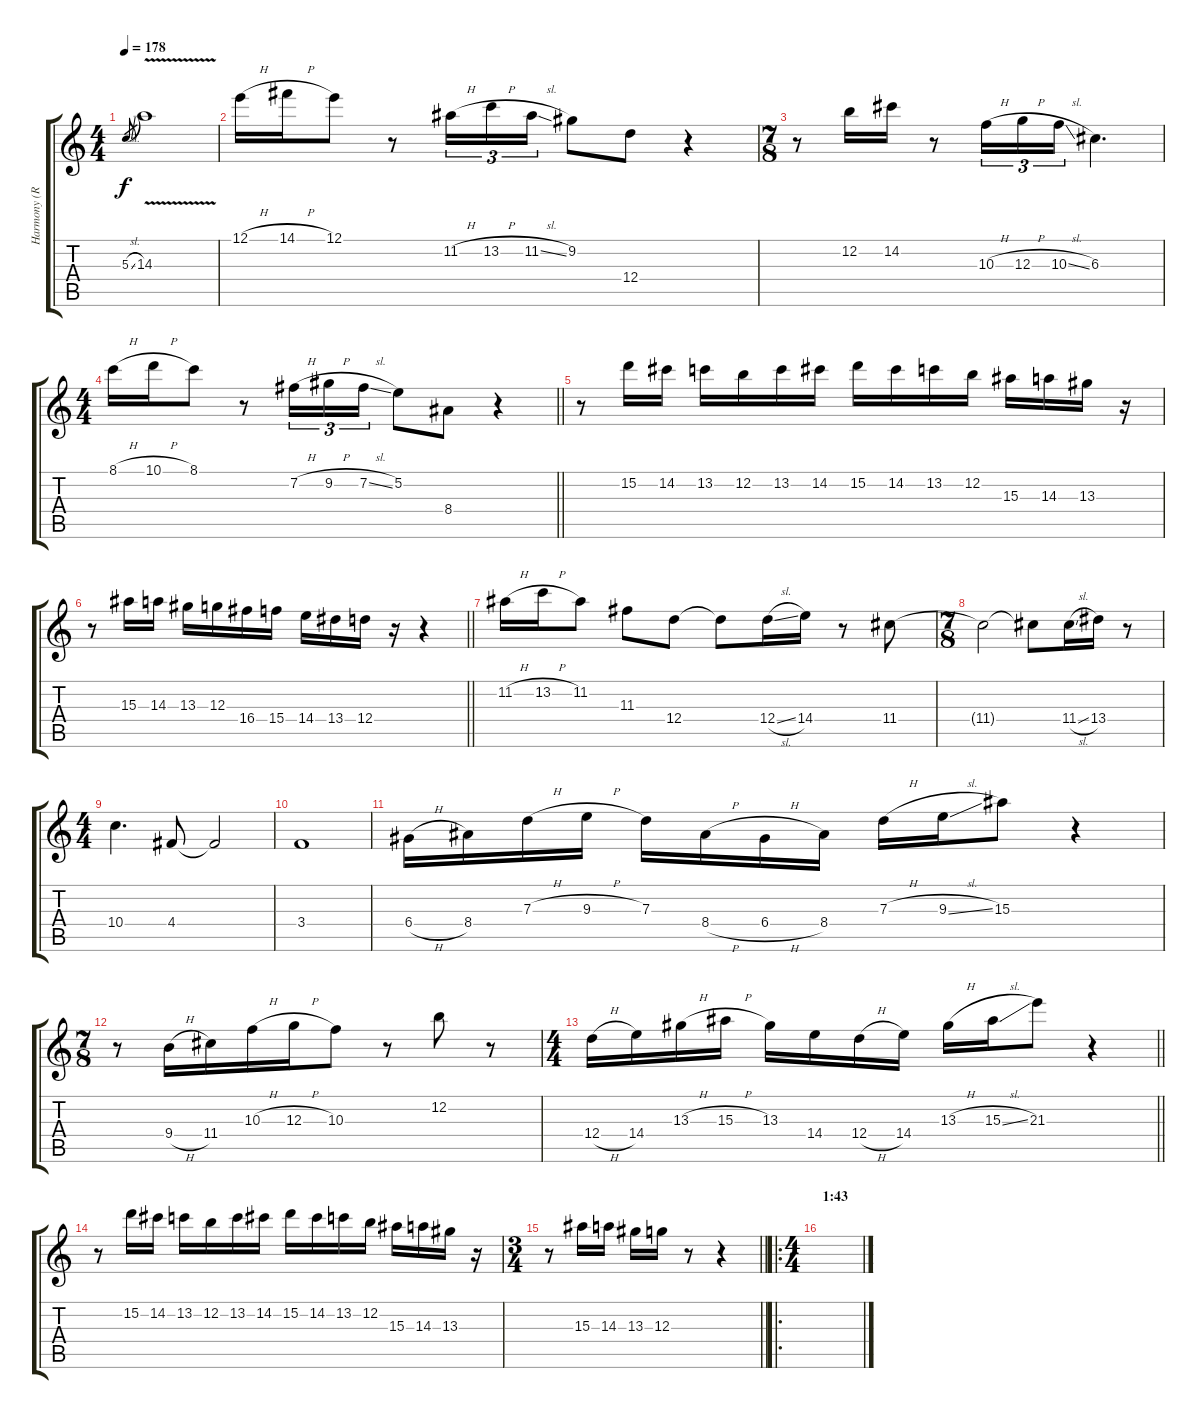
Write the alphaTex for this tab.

\track ("Harmony (Right Channel)" "Harmony (R") {instrument distortionguitar}
\staff {score tabs}
\tuning (E4 B3 G3 D3 A2 E2) {hide}
\ts (4 4)
\tempo 178
\clef g2
\ks c
5.3{sl}.8{gr dy f} 14.3{v}.1 |
12.1{h}.16 14.1{h}.16 12.1.8 r.8 11.2{h}.16{tu (3 2)} 13.2{h}.16{tu (3 2)} 11.2{sl}.16{tu (3 2)} 9.2.8 12.4.8 r.4 |
\ts (7 8)
r.8 12.2.16 14.2.16 r.8 10.3{h}.16{tu (3 2)} 12.3{h}.16{tu (3 2)} 10.3{sl}.16{tu (3 2)} 6.3.4{d} |
\ts (4 4)
\barLineRight lightlight
8.1{h}.16 10.1{h}.16 8.1.8 r.8 7.2{h}.16{tu (3 2)} 9.2{h}.16{tu (3 2)} 7.2{sl}.16{tu (3 2)} 5.2.8 8.4.8 r.4 |
r.8 15.2.16 14.2.16 13.2.16 12.2.16 13.2.16 14.2.16 15.2.16 14.2.16 13.2.16 12.2.16 15.3.16 14.3.16 13.3.16 r.16 |
\barLineRight lightlight
r.8 15.3.16 14.3.16 13.3.16 12.3.16 16.4.16 15.4.16 14.4.16 13.4.16 12.4.16 r.16 r.4 |
11.2{h}.16 13.2{h}.16 11.2.8 11.3.8 12.4.8 12.4{t}.8 12.4{sl}.16 14.4.16 r.8 11.4.8 |
\ts (7 8)
11.4{t}.2 11.4{t}.8 11.4{sl}.16 13.4.16 r.8 |
\ts (4 4)
10.4.4{d} 4.4.8 4.4{t}.2 |
3.4.1 |
6.4{h}.16 8.4.16 7.3{h}.16 9.3{h}.16 7.3.16 8.4{h}.16 6.4{h}.16 8.4.16 7.3{h}.16 9.3{sl}.16 15.3.8 r.4 |
\ts (7 8)
r.8 9.4{h}.16 11.4.16 10.3{h}.16 12.3{h}.16 10.3.8 r.8 12.2.8 r.8 |
\ts (4 4)
\barLineRight lightlight
12.4{h}.16 14.4.16 13.3{h}.16 15.3{h}.16 13.3.16 14.4.16 12.4{h}.16 14.4.16 13.3{h}.16 15.3{sl}.16 21.3.8 r.4 |
r.8 15.2.16 14.2.16 13.2.16 12.2.16 13.2.16 14.2.16 15.2.16 14.2.16 13.2.16 12.2.16 15.3.16 14.3.16 13.3.16 r.16 |
\ts (3 4)
\barLineRight lightlight
r.8 15.3.16 14.3.16 13.3.16 12.3.16 r.8 r.4 |
\ro
\ts (4 4)
\section ("" "1:43")
